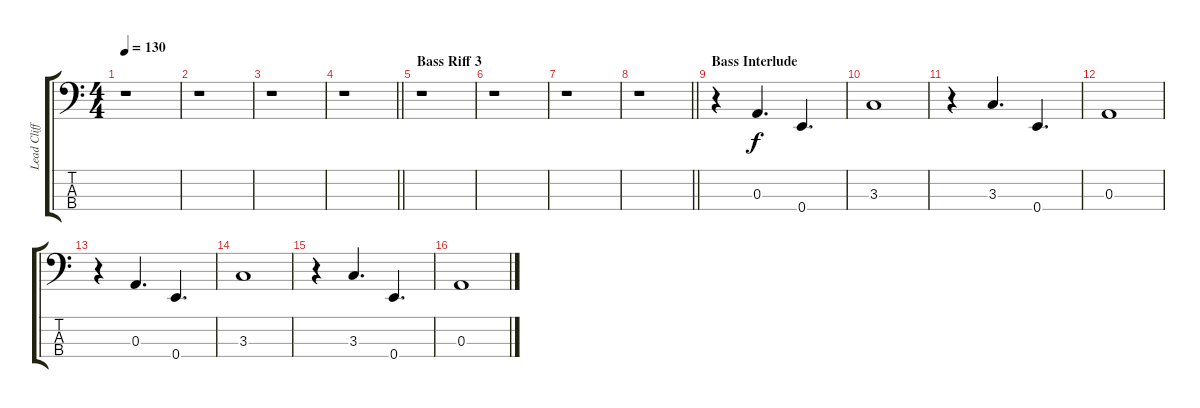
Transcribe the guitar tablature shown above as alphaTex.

\track ("Lead Cliff II" "Lead Cliff") {instrument electricbassfinger}
\staff {score tabs}
\tuning (G2 D2 A1 E1) {hide}
\ts (4 4)
\tempo 130
\clef f4
\ks c
r.1{dy f} |
r.1 |
r.1 |
\barLineRight lightlight
r.1 |
\section ("" "Bass Riff 3")
r.1 |
r.1 |
r.1 |
\barLineRight lightlight
r.1 |
\section ("" "Bass Interlude")
r.4 0.3.4{d} 0.4.4{d} |
3.3.1 |
r.4 3.3.4{d} 0.4.4{d} |
0.3.1 |
r.4 0.3.4{d} 0.4.4{d} |
3.3.1 |
r.4 3.3.4{d} 0.4.4{d} |
0.3.1
